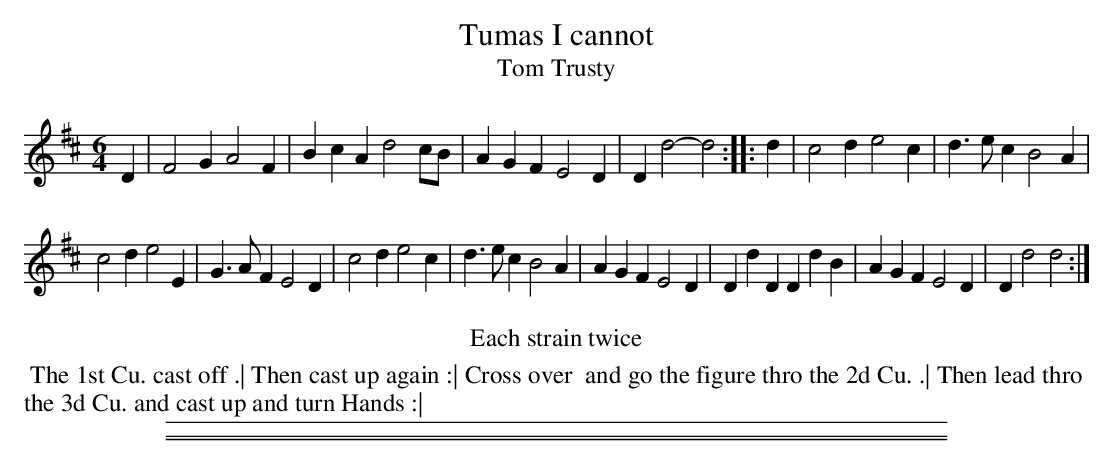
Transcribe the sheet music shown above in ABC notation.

X:1
T: Tumas I cannot
T: Tom Trusty
M: 6/4
L: 1/4
K: D
D |\
F2G A2F | BcA d2c/B/ |\
AGF E2D | Dd2- d2 :|\
|: d |\
c2d e2c | d>ec B2A |
c2d e2E | G>AF E2D |\
c2d e2c | d>ec B2A |\
AGF E2D | DdD DdB |\
AGF E2D | Dd2 d2 :|
